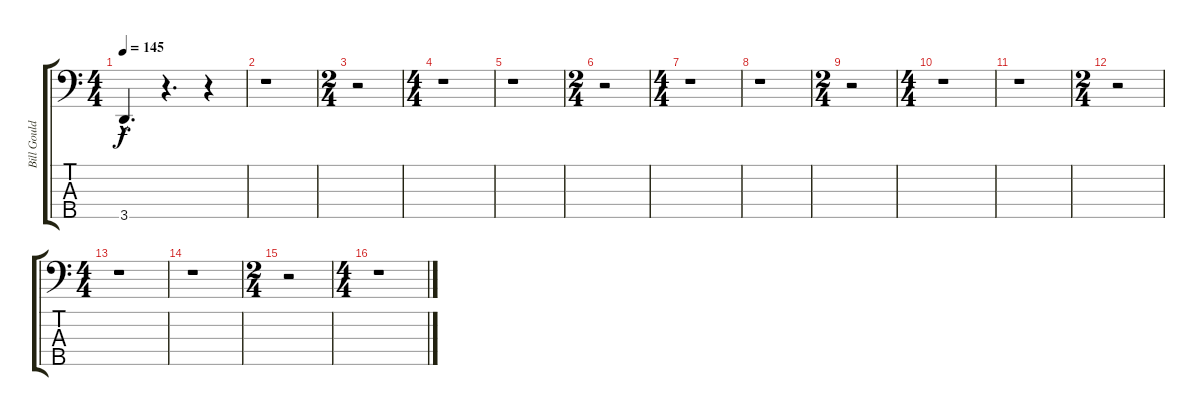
\track ("Bill Gould" "Bill Gould") {instrument electricbasspick}
\staff {score tabs}
\tuning (G2 D2 A1 E1 B0) {hide}
\ts (4 4)
\tempo 145
\clef f4
\ks c
3.5{hac}.4{d dy f} r.4{d} r.4 |
r.1 |
\ts (2 4)
r.2 |
\ts (4 4)
r.1 |
r.1 |
\ts (2 4)
r.2 |
\ts (4 4)
r.1 |
r.1 |
\ts (2 4)
r.2 |
\ts (4 4)
r.1 |
r.1 |
\ts (2 4)
r.2 |
\ts (4 4)
r.1 |
r.1 |
\ts (2 4)
r.2 |
\ts (4 4)
r.1
